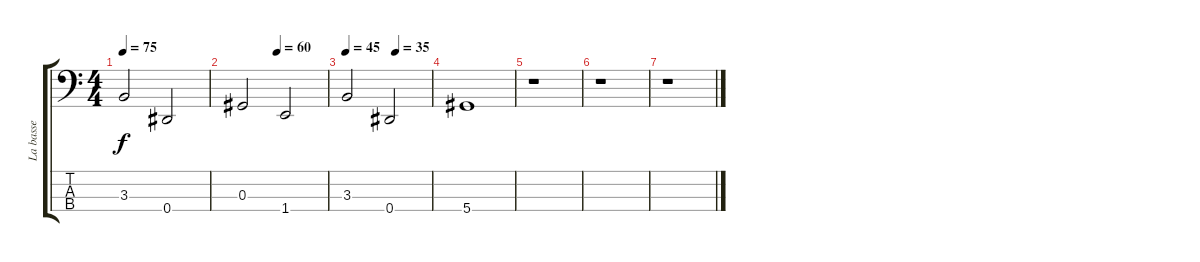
\track ("La basse " "La basse ") {instrument electricbassfinger}
\staff {score tabs}
\tuning (Gb2 Db2 Ab1 Eb1) {hide}
\ts (4 4)
\tempo 75
\clef f4
\ks c
3.3.2{dy f} 0.4.2 |
\tempo (60 0.4166666666666667)
0.3.2 1.4.2 |
\tempo 45
\tempo (35 0.5833333333333334)
3.3.2 0.4.2 |
5.4.1 |
r.1 |
r.1 |
r.1
